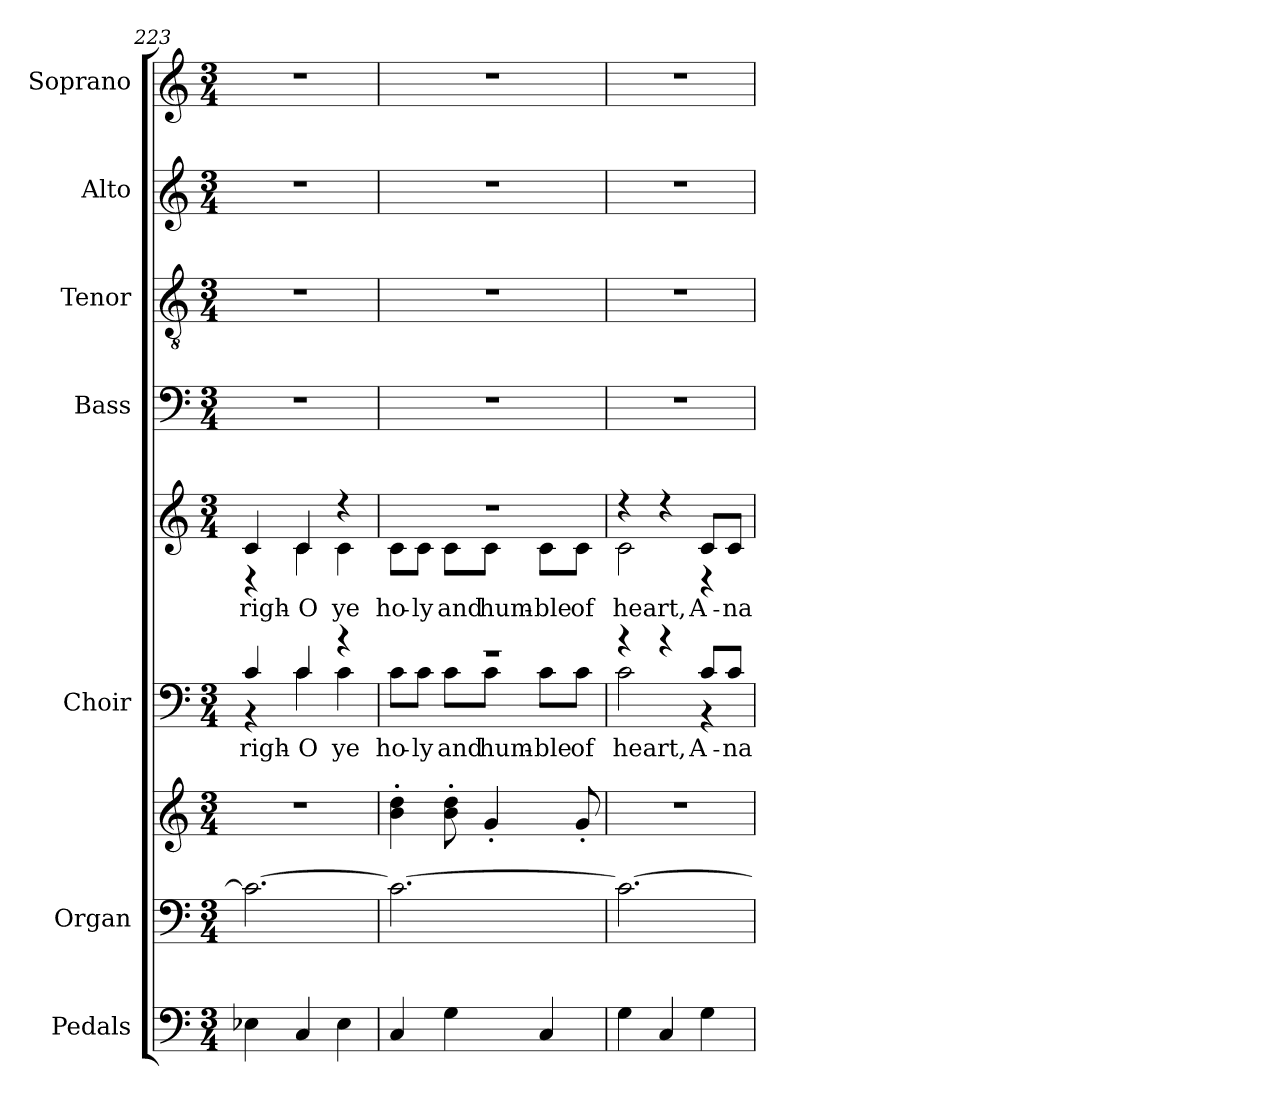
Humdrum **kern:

**kern	**kern	**kern	**kern	**text	**kern	**text	**kern	**kern	**kern	**kern
*part7	*part6	*part6	*part5	*part5	*part5	*part5	*part4	*part3	*part2	*part1
*staff9	*staff8	*staff7	*staff6	*staff6	*staff5	*staff5	*staff4	*staff3	*staff2	*staff1
*I"Pedals	*I"Organ	*	*I"Choir	*	*	*	*I"Bass	*I"Tenor	*I"Alto	*I"Soprano
*I'Ped.	*I'Org.	*	*I'Choir	*	*	*	*I'B.	*I'T.	*I'A.	*I'S.
*clefF4	*clefF4	*clefG2	*clefF4	*	*clefG2	*	*clefF4	*clefGv2	*clefG2	*clefG2
*	*	*	*	*	*	*	*	*ITrd7c12	*	*
*k[]	*k[]	*k[]	*k[]	*	*k[]	*	*k[]	*k[]	*k[]	*k[]
*C:	*C:	*C:	*C:	*	*C:	*	*C:	*C:	*C:	*C:
*M3/4	*M3/4	*M3/4	*M3/4	*	*M3/4	*	*M3/4	*M3/4	*M3/4	*M3/4
=223	=223	=223	=223	=223	=223	=223	=223	=223	=223	=223
!	!	!LO:N:vis=1	!	!	!	!	!	!	!	!
!	!	!	!	!LO:LY:a:color=#000000	!	!	!	!	!	!
*	*	*	*^	*	*	*	*	*	*	*
!	!	!	!	!	!	!	!LO:LY:a:color=#000000	!LO:N:vis=1	!LO:N:vis=1	!LO:N:vis=1	!LO:N:vis=1
*	*	*	*	*	*	*^	*	*	*	*	*
4E-Xi\	2.ci\_>	2.r	4ci/	4r	righ-	4ci/	4r	righ-	2.r	2.r	2.r	2.r
!	!	!	!	!	!LO:LY:a:color=#000000	!	!	!	!	!	!	!
!	!	!	!	!	!LO:LY:b:color=#000000	!	!	!	!	!	!	!
!	!	!	!	!	!	!	!	!LO:LY:a:color=#000000	!	!	!	!
!	!	!	!	!	!	!	!	!LO:LY:b:color=#000000	!	!	!	!
4Ci/	.	.	4ci/	4ci\	O	4ci/	4ci\	O	.	.	.	.
!	!	!	!	!	!LO:LY:b:color=#000000	!	!	!	!	!	!	!
!	!	!	!	!	!	!	!	!LO:LY:b:color=#000000	!	!	!	!
4E-i\	.	.	4r	4ci\	ye	4r	4ci\	ye	.	.	.	.
=224	=224	=224	=224	=224	=224	=224	=224	=224	=224	=224	=224	=224
!	!	!	!LO:N:vis=1	!	!	!	!	!	!	!	!	!
!	!	!	!	!	!LO:LY:b:color=#000000	!LO:N:vis=1	!	!	!	!	!	!
!	!	!	!	!	!	!	!	!LO:LY:b:color=#000000	!LO:N:vis=1	!LO:N:vis=1	!LO:N:vis=1	!LO:N:vis=1
4Ci/	2.ci\_>	4bi\' 4ddi'	2.r	8ci\L	ho-	2.r	8ci\L	ho-	2.r	2.r	2.r	2.r
!	!	!	!	!	!LO:LY:b:color=#000000	!	!	!	!	!	!	!
!	!	!	!	!	!	!	!	!LO:LY:b:color=#000000	!	!	!	!
.	.	.	.	8ci\J	-ly	.	8ci\J	-ly	.	.	.	.
!	!	!	!	!	!LO:LY:b:color=#000000	!	!	!	!	!	!	!
!	!	!	!	!	!	!	!	!LO:LY:b:color=#000000	!	!	!	!
4Gi\	.	8bi\' 8ddi'	.	8ci\L	and	.	8ci\L	and	.	.	.	.
!	!	!	!	!	!LO:LY:b:color=#000000	!	!	!	!	!	!	!
!	!	!	!	!	!	!	!	!LO:LY:b:color=#000000	!	!	!	!
.	.	4g'i/	.	8ci\J	hum-	.	8ci\J	hum-	.	.	.	.
!	!	!	!	!	!LO:LY:b:color=#000000	!	!	!	!	!	!	!
!	!	!	!	!	!	!	!	!LO:LY:b:color=#000000	!	!	!	!
4Ci/	.	.	.	8ci\L	-ble	.	8ci\L	-ble	.	.	.	.
!	!	!	!	!	!LO:LY:b:color=#000000	!	!	!	!	!	!	!
!	!	!	!	!	!	!	!	!LO:LY:b:color=#000000	!	!	!	!
.	.	8g'i/	.	8ci\J	of	.	8ci\J	of	.	.	.	.
=225	=225	=225	=225	=225	=225	=225	=225	=225	=225	=225	=225	=225
!	!	!LO:N:vis=1	!	!	!	!	!	!	!	!	!	!
!	!	!	!	!	!LO:LY:b:color=#000000	!	!	!	!	!	!	!
!	!	!	!	!	!	!	!	!LO:LY:b:color=#000000	!LO:N:vis=1	!LO:N:vis=1	!LO:N:vis=1	!LO:N:vis=1
4Gi\	2.ci\_>	2.r	4r	2ci\	heart,	4r	2ci\	heart,	2.r	2.r	2.r	2.r
4Ci/	.	.	4r	.	.	4r	.	.	.	.	.	.
!	!	!	!	!	!LO:LY:a:color=#000000	!	!	!	!	!	!	!
!	!	!	!	!	!	!	!	!LO:LY:a:color=#000000	!	!	!	!
4Gi\	.	.	8ci/L	4r	A-	8ci/L	4r	A-	.	.	.	.
!	!	!	!	!	!LO:LY:a:color=#000000	!	!	!	!	!	!	!
!	!	!	!	!	!	!	!	!LO:LY:a:color=#000000	!	!	!	!
.	.	.	8ci/J	.	-na-	8ci/J	.	-na-	.	.	.	.
*	*	*	*v	*v	*	*	*	*	*	*	*	*
*	*	*	*	*	*v	*v	*	*	*	*	*
=	=	=	=	=	=	=	=	=	=	=
*-	*-	*-	*-	*-	*-	*-	*-	*-	*-	*-
